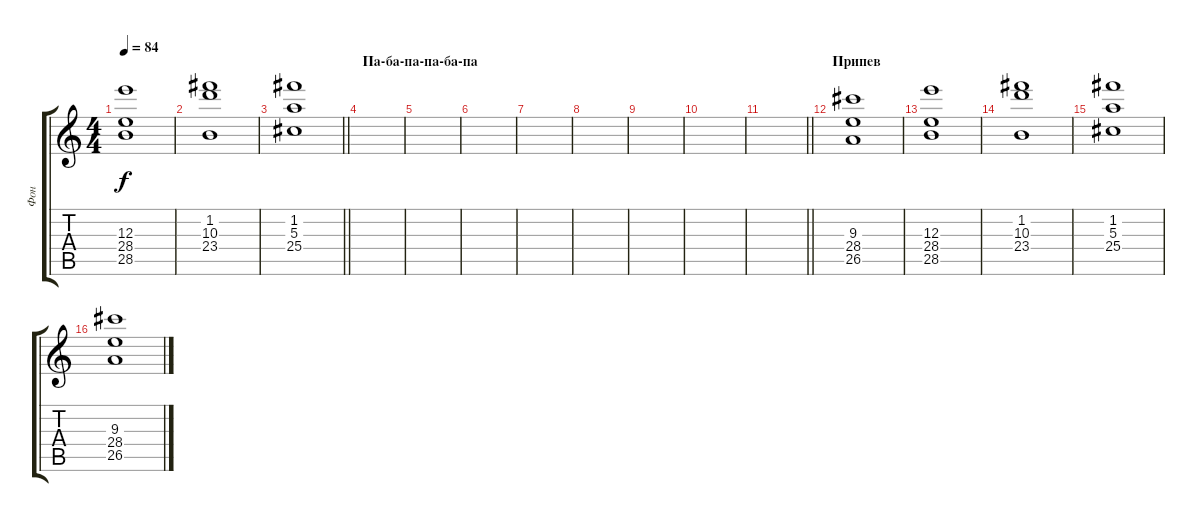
\track ("Фон" "Фон") {instrument rockorgan}
\staff {score tabs}
\tuning (D7 F6 E5 C3 G2 D2) {hide}
\ts (4 4)
\tempo 84
\clef g2
\ks c
(12.3 28.4 28.5).1{dy f} |
(1.2 10.3 23.4).1 |
\barLineRight lightlight
(1.2 5.3 25.4).1 |
\section ("" "Па-ба-па-па-ба-па")
|
|
|
|
|
|
|
\barLineRight lightlight
|
\section ("" "Припев")
(9.3 28.4 26.5).1 |
(12.3 28.4 28.5).1 |
(1.2 10.3 23.4).1 |
(1.2 5.3 25.4).1 |
(9.3 28.4 26.5).1
